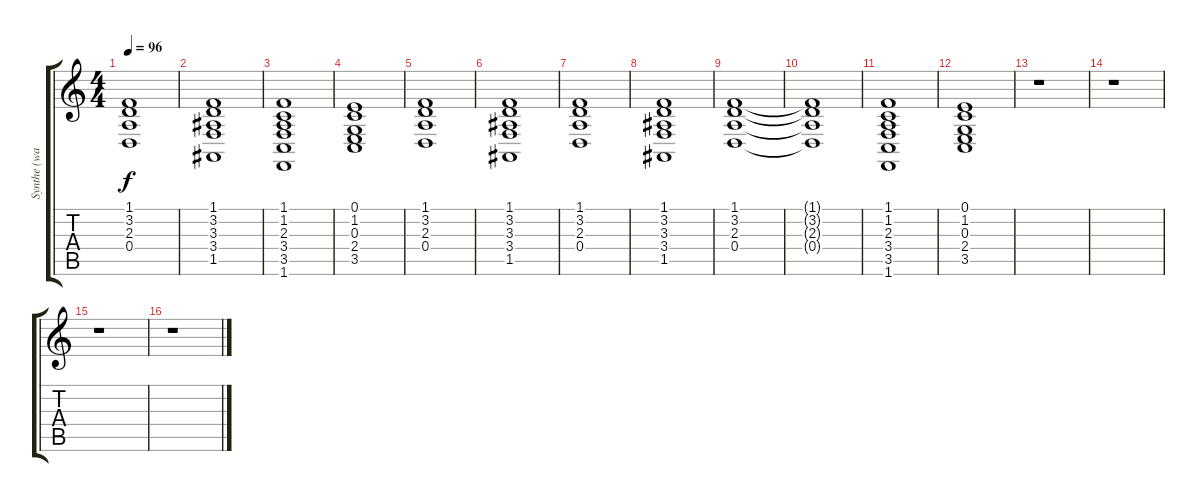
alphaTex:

\track ("Synthe (warm pad)" "Synthe (wa") {instrument pad2warm}
\staff {score tabs}
\tuning (E4 B3 G3 D3 A2 E2) {hide}
\ts (4 4)
\tempo 96
\clef g2
\ks c
(1.1 3.2 2.3 0.4).1{dy f} |
(1.1 3.2 3.3 3.4 1.5).1 |
(1.1 1.2 2.3 3.4 3.5 1.6).1 |
(0.1 1.2 0.3 2.4 3.5).1 |
(1.1 3.2 2.3 0.4).1 |
(1.1 3.2 3.3 3.4 1.5).1 |
(1.1 3.2 2.3 0.4).1 |
(1.1 3.2 3.3 3.4 1.5).1 |
(1.1 3.2 2.3 0.4).1 |
(1.1{t} 3.2{t} 2.3{t} 0.4{t}).1 |
(1.1 1.2 2.3 3.4 3.5 1.6).1 |
(0.1 1.2 0.3 2.4 3.5).1 |
r.1 |
r.1 |
r.1 |
r.1
